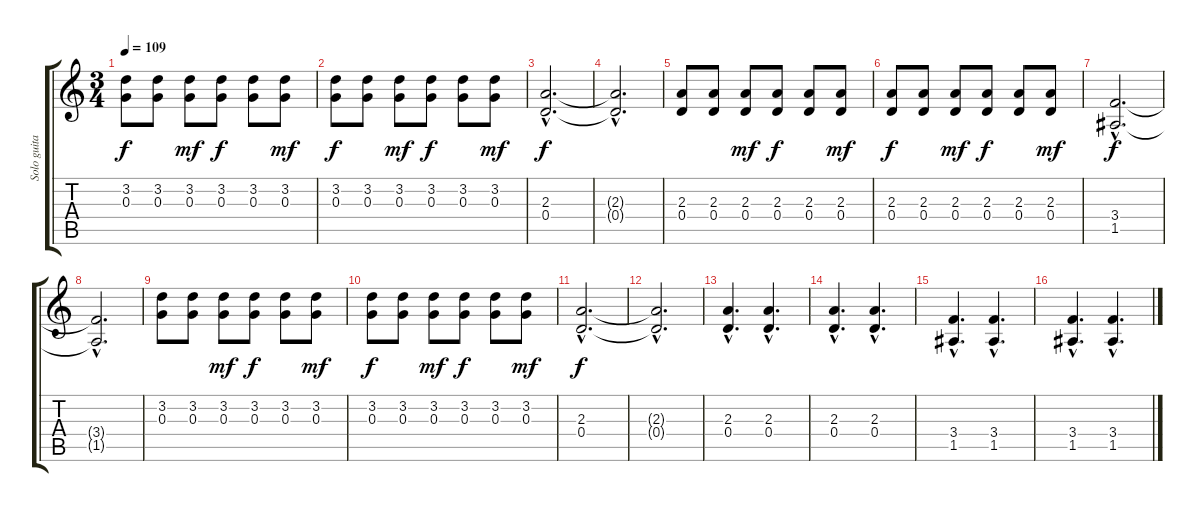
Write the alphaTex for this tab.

\track ("Solo guitar" "Solo guita") {instrument distortionguitar}
\staff {score tabs}
\tuning (E4 B3 G3 D3 A2 E2) {hide}
\ts (3 4)
\tempo 109
\clef g2
\ks c
(3.2 0.3).8{dy f} (3.2 0.3).8 (3.2 0.3).8{dy mf} (3.2 0.3).8{dy f} (3.2 0.3).8 (3.2 0.3).8{dy mf} |
(3.2 0.3).8{dy f} (3.2 0.3).8 (3.2 0.3).8{dy mf} (3.2 0.3).8{dy f} (3.2 0.3).8 (3.2 0.3).8{dy mf} |
(2.3{hac} 0.4{hac}).2{d dy f} |
(2.3{hac t} 0.4{hac t}).2{d} |
(2.3 0.4).8{volume 9} (2.3 0.4).8 (2.3 0.4).8{dy mf} (2.3 0.4).8{dy f} (2.3 0.4).8 (2.3 0.4).8{dy mf} |
(2.3 0.4).8{dy f} (2.3 0.4).8 (2.3 0.4).8{dy mf} (2.3 0.4).8{dy f} (2.3 0.4).8 (2.3 0.4).8{dy mf} |
(3.4{hac} 1.5{hac}).2{d dy f} |
(3.4{hac t} 1.5{hac t}).2{d} |
(3.2 0.3).8 (3.2 0.3).8 (3.2 0.3).8{dy mf} (3.2 0.3).8{dy f} (3.2 0.3).8 (3.2 0.3).8{dy mf} |
(3.2 0.3).8{dy f} (3.2 0.3).8 (3.2 0.3).8{dy mf} (3.2 0.3).8{dy f} (3.2 0.3).8 (3.2 0.3).8{dy mf} |
(2.3{hac} 0.4{hac}).2{d dy f} |
(2.3{hac t} 0.4{hac t}).2{d} |
(2.3{hac} 0.4{hac}).4{d} (2.3{hac} 0.4{hac}).4{d} |
(2.3{hac} 0.4{hac}).4{d} (2.3{hac} 0.4{hac}).4{d} |
(3.4{hac} 1.5{hac}).4{d} (3.4{hac} 1.5{hac}).4{d} |
(3.4{hac} 1.5{hac}).4{d} (3.4{hac} 1.5{hac}).4{d}
